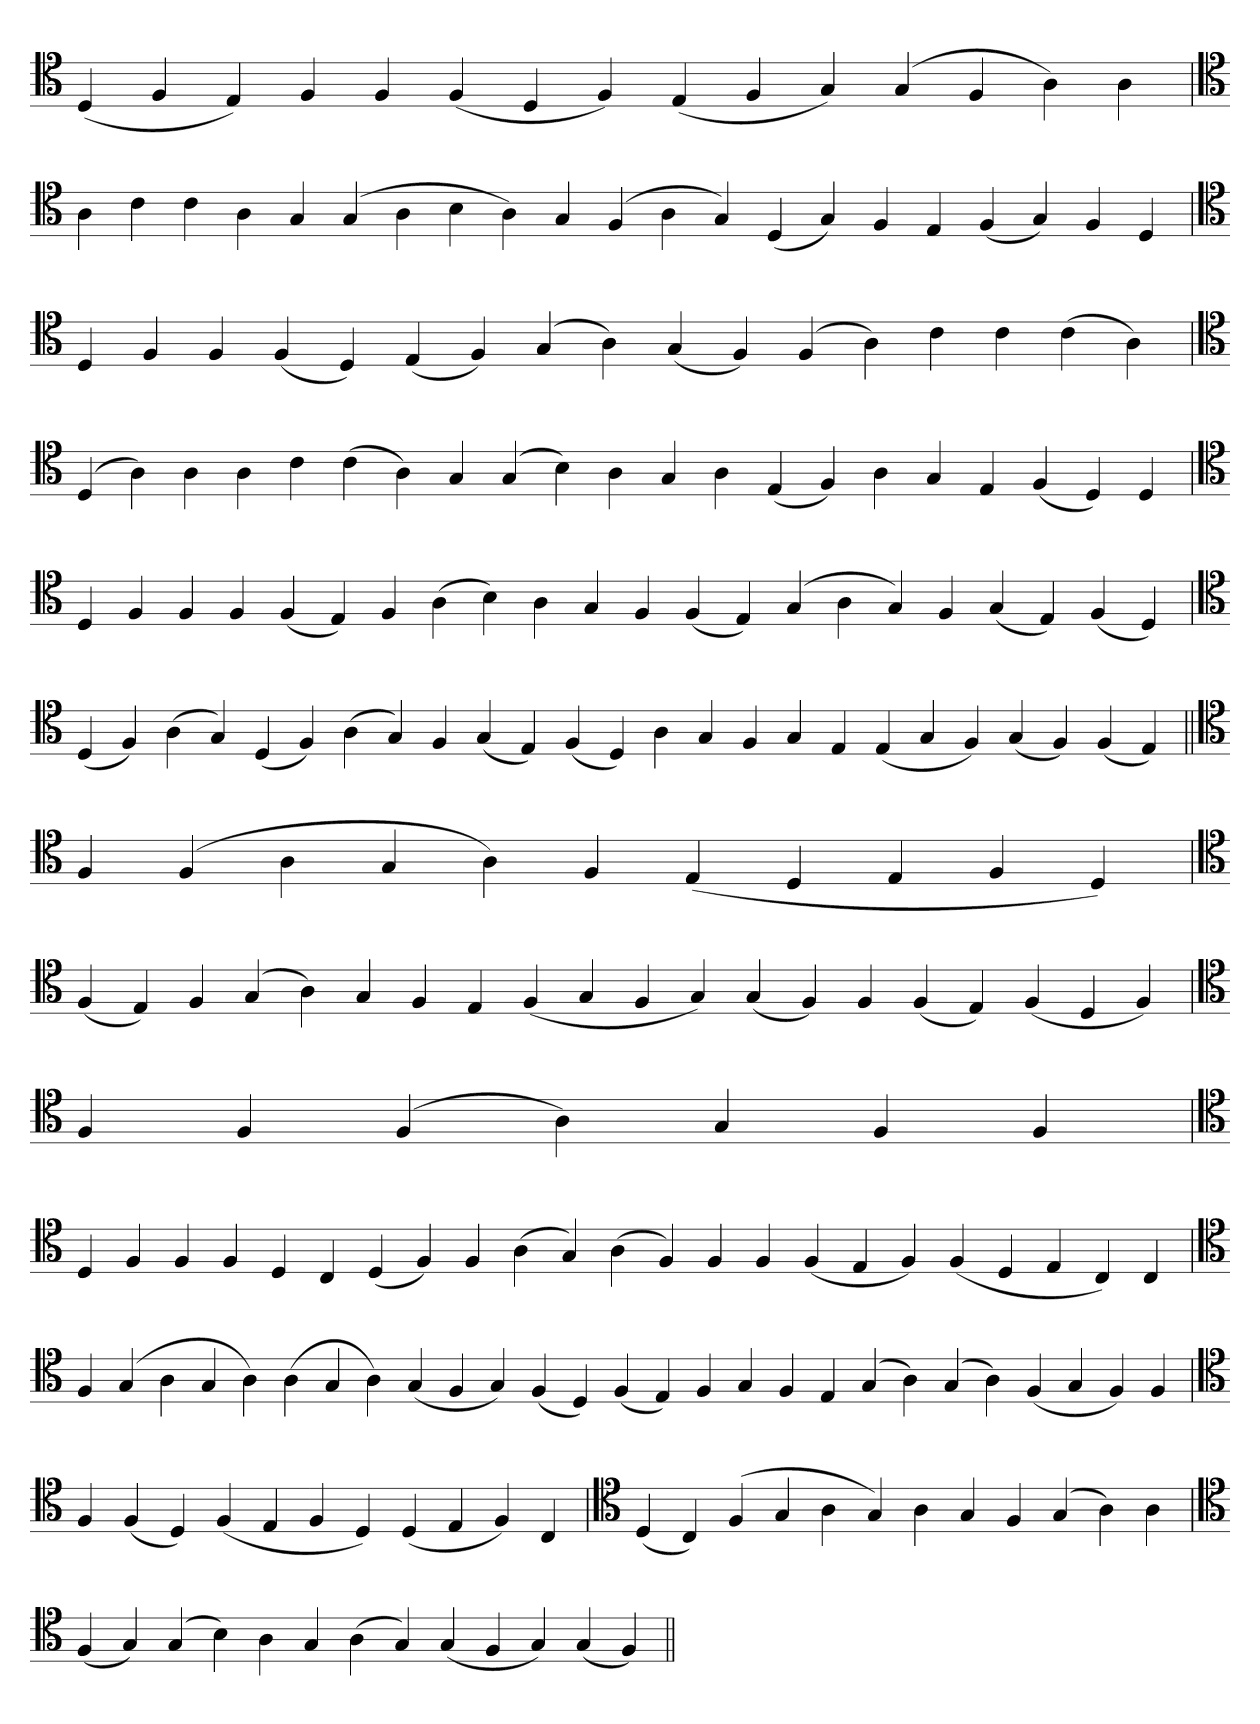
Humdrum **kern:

**kern
*part1
*staff1
*clefC4
=
(4D
4F
4E)
4F
4F
(4F
4D
4F)
(4E
4F
4G)
(4G
4F
4A)
4A
='
*clefC4
4A
4c
4c
4A
4G
(4G
4A
4B
4A)
4G
(4F
4A
4G)
(4D
4G)
4F
4E
(4F
4G)
4F
4D
=
*clefC4
4D
4F
4F
(4F
4D)
(4E
4F)
(4G
4A)
(4G
4F)
(4F
4A)
4c
4c
(4c
4A)
='
*clefC4
(4D
4A)
4A
4A
4c
(4c
4A)
4G
(4G
4B)
4A
4G
4A
(4E
4F)
4A
4G
4E
(4F
4D)
4D
=
*clefC4
4D
4F
4F
4F
(4F
4E)
4F
(4A
4B)
4A
4G
4F
(4F
4E)
(4G
4A
4G)
4F
(4G
4E)
(4F
4D)
=`
*clefC4
(4D
4F)
(4A
4G)
(4D
4F)
(4A
4G)
4F
(4G
4E)
(4F
4D)
4A
4G
4F
4G
4E
(4E
4G
4F)
(4G
4F)
(4F
4E)
=||
*clefC4
4F
(4F
4A
4G
4A)
4F
(4E
4D
4E
4F
4D)
='
*clefC4
(4F
4E)
4F
(4G
4A)
4G
4F
4E
(4F
4G
4F
4G)
(4G
4F)
4F
(4F
4E)
(4F
4D
4F)
=`
*clefC4
4F
4F
(4F
4A)
4G
4F
4F
=
*clefC4
4D
4F
4F
4F
4D
4C
(4D
4F)
4F
(4A
4G)
(4A
4F)
4F
4F
(4F
4E
4F)
(4F
4D
4E
4C)
4C
='
*clefC4
4F
(4G
4A
4G
4A)
(4A
4G
4A)
(4G
4F
4G)
(4F
4D)
(4F
4E)
4F
4G
4F
4E
(4G
4A)
(4G
4A)
(4F
4G
4F)
4F
=
*clefC4
4F
(4F
4D)
(4F
4E
4F
4D)
(4D
4E
4F)
4C
=`
*clefC4
(4D
4C)
(4F
4G
4A
4G)
4A
4G
4F
(4G
4A)
4A
=`
*clefC4
(4F
4G)
(4G
4B)
4A
4G
(4A
4G)
(4G
4F
4G)
(4G
4F)
=||
*-
